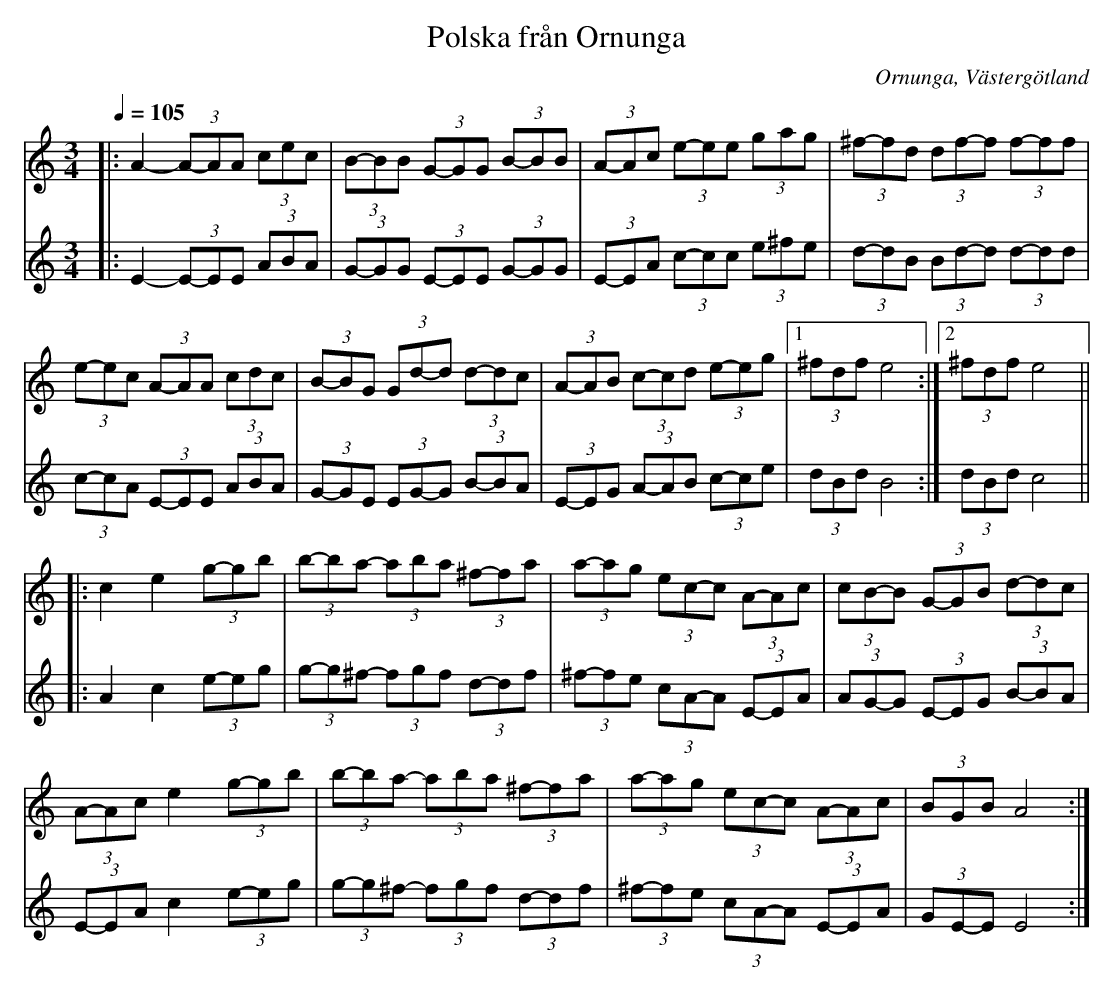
X:1
Q:1/4=105
T:Polska från Ornunga
O: Ornunga, Västergötland
M:3/4
L:1/8
K:Am
[V:1][V:2][I:repbra 0]
[V:1]|:A2- (3A-AA (3cec|(3B-BB (3G-GG (3B-BB|(3A-Ac (3e-ee (3gag|(3^f-fd (3df-f (3f-ff|
[V:2]|:E2- (3E-EE  (3ABA|(3G-GG (3E-EE (3G-GG|(3E-EA (3c-cc (3e^fe|(3d-dB (3Bd-d (3d-dd|
[V:1](3e-ec (3A-AA (3cdc|(3B-BG (3Gd-d (3d-dc|(3A-AB (3c-cd (3e-eg|1(3^fdf e4:|2(3^fdf e4||
[V:2](3c-cA (3E-EE (3ABA|(3G-GE (3EG-G (3B-BA|(3E-EG (3A-AB (3c-ce|1(3dBd B4:|2(3dBd c4||
[V:1]|:c2 e2 (3g-gb|(3b-ba- (3aba (3^f-fa|(3a-ag (3ec-c  (3A-Ac|(3cB-B (3G-GB (3d-dc|
[V:2]|:A2 c2 (3e-eg|(3g-g^f- (3fgf (3d-df|(3^f-fe (3cA-A (3E-EA|(3AG-G (3E-EG (3B-BA|
[V:1](3A-Ac e2 (3g-gb|(3b-ba- (3aba (3^f-fa|(3a-ag (3ec-c (3A-Ac|(3BGB A4:|
[V:2](3E-EA c2 (3e-eg|(3g-g^f- (3fgf (3d-df|(3^f-fe (3cA-A (3E-EA|(3GE-E E4:|
